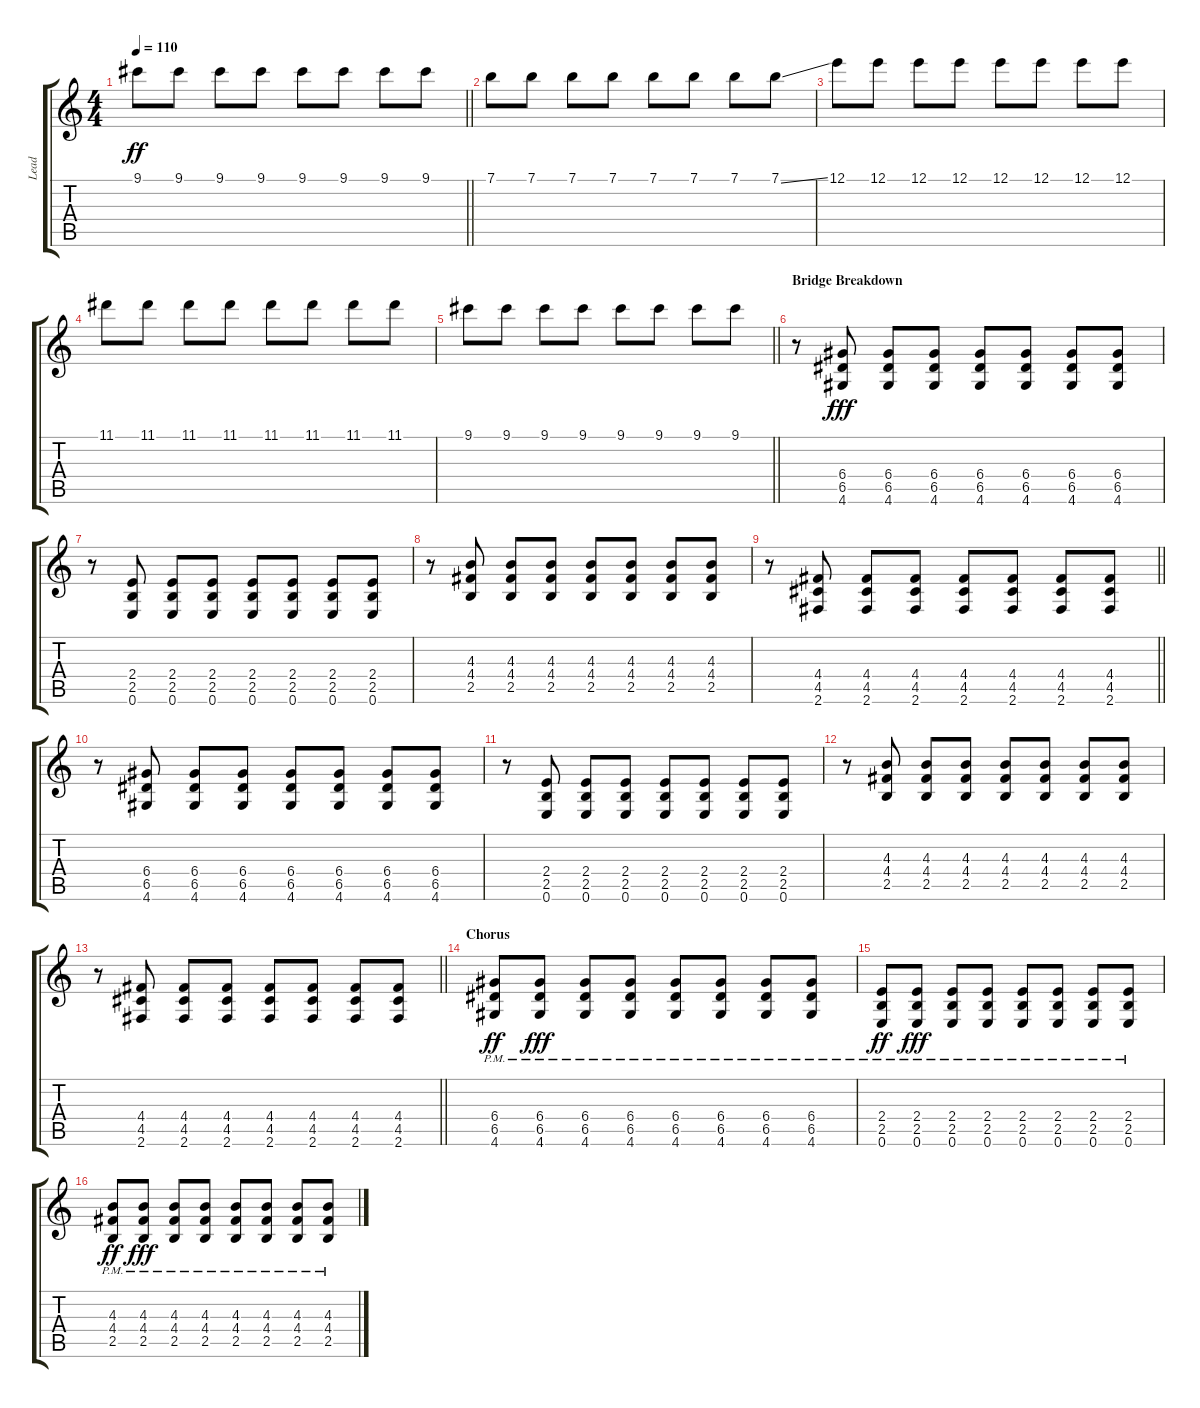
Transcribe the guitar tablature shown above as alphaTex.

\track ("Lead" "Lead") {instrument overdrivenguitar}
\staff {score tabs}
\tuning (E4 B3 G3 D3 A2 E2) {hide}
\ts (4 4)
\tempo 110
\clef g2
\barLineRight lightlight
\ks c
9.1.8{dy ff} 9.1.8 9.1.8 9.1.8 9.1.8 9.1.8 9.1.8 9.1.8 |
7.1.8 7.1.8 7.1.8 7.1.8 7.1.8 7.1.8 7.1.8 7.1{ss}.8 |
12.1.8 12.1.8 12.1.8 12.1.8 12.1.8 12.1.8 12.1.8 12.1.8 |
11.1.8 11.1.8 11.1.8 11.1.8 11.1.8 11.1.8 11.1.8 11.1.8 |
\barLineRight lightlight
9.1.8 9.1.8 9.1.8 9.1.8 9.1.8 9.1.8 9.1.8 9.1.8 |
\section ("" "Bridge Breakdown")
r.8 (6.4 6.5 4.6).8{dy fff} (6.4 6.5 4.6).8 (6.4 6.5 4.6).8 (6.4 6.5 4.6).8 (6.4 6.5 4.6).8 (6.4 6.5 4.6).8 (6.4 6.5 4.6).8 |
r.8 (2.4 2.5 0.6).8 (2.4 2.5 0.6).8 (2.4 2.5 0.6).8 (2.4 2.5 0.6).8 (2.4 2.5 0.6).8 (2.4 2.5 0.6).8 (2.4 2.5 0.6).8 |
r.8 (4.3 4.4 2.5).8 (4.3 4.4 2.5).8 (4.3 4.4 2.5).8 (4.3 4.4 2.5).8 (4.3 4.4 2.5).8 (4.3 4.4 2.5).8 (4.3 4.4 2.5).8 |
\barLineRight lightlight
r.8 (4.4 4.5 2.6).8 (4.4 4.5 2.6).8 (4.4 4.5 2.6).8 (4.4 4.5 2.6).8 (4.4 4.5 2.6).8 (4.4 4.5 2.6).8 (4.4 4.5 2.6).8 |
r.8 (6.4 6.5 4.6).8 (6.4 6.5 4.6).8 (6.4 6.5 4.6).8 (6.4 6.5 4.6).8 (6.4 6.5 4.6).8 (6.4 6.5 4.6).8 (6.4 6.5 4.6).8 |
r.8 (2.4 2.5 0.6).8 (2.4 2.5 0.6).8 (2.4 2.5 0.6).8 (2.4 2.5 0.6).8 (2.4 2.5 0.6).8 (2.4 2.5 0.6).8 (2.4 2.5 0.6).8 |
r.8 (4.3 4.4 2.5).8 (4.3 4.4 2.5).8 (4.3 4.4 2.5).8 (4.3 4.4 2.5).8 (4.3 4.4 2.5).8 (4.3 4.4 2.5).8 (4.3 4.4 2.5).8 |
\barLineRight lightlight
r.8 (4.4 4.5 2.6).8 (4.4 4.5 2.6).8 (4.4 4.5 2.6).8 (4.4 4.5 2.6).8 (4.4 4.5 2.6).8 (4.4 4.5 2.6).8 (4.4 4.5 2.6).8 |
\section ("" "Chorus")
(6.4{pm} 6.5{pm} 4.6{pm}).8{dy ff} (6.4{pm} 6.5{pm} 4.6{pm}).8{dy fff} (6.4{pm} 6.5{pm} 4.6{pm}).8 (6.4{pm} 6.5{pm} 4.6{pm}).8 (6.4{pm} 6.5{pm} 4.6{pm}).8 (6.4{pm} 6.5{pm} 4.6{pm}).8 (6.4{pm} 6.5{pm} 4.6{pm}).8 (6.4{pm} 6.5{pm} 4.6{pm}).8 |
(2.4{pm} 2.5{pm} 0.6{pm}).8{dy ff} (2.4{pm} 2.5{pm} 0.6{pm}).8{dy fff} (2.4{pm} 2.5{pm} 0.6{pm}).8 (2.4{pm} 2.5{pm} 0.6{pm}).8 (2.4{pm} 2.5{pm} 0.6{pm}).8 (2.4{pm} 2.5{pm} 0.6{pm}).8 (2.4{pm} 2.5{pm} 0.6{pm}).8 (2.4{pm} 2.5{pm} 0.6{pm}).8 |
(4.3{pm} 4.4{pm} 2.5{pm}).8{dy ff} (4.3{pm} 4.4{pm} 2.5{pm}).8{dy fff} (4.3{pm} 4.4{pm} 2.5{pm}).8 (4.3{pm} 4.4{pm} 2.5{pm}).8 (4.3{pm} 4.4{pm} 2.5{pm}).8 (4.3{pm} 4.4{pm} 2.5{pm}).8 (4.3{pm} 4.4{pm} 2.5{pm}).8 (4.3{pm} 4.4{pm} 2.5{pm}).8
